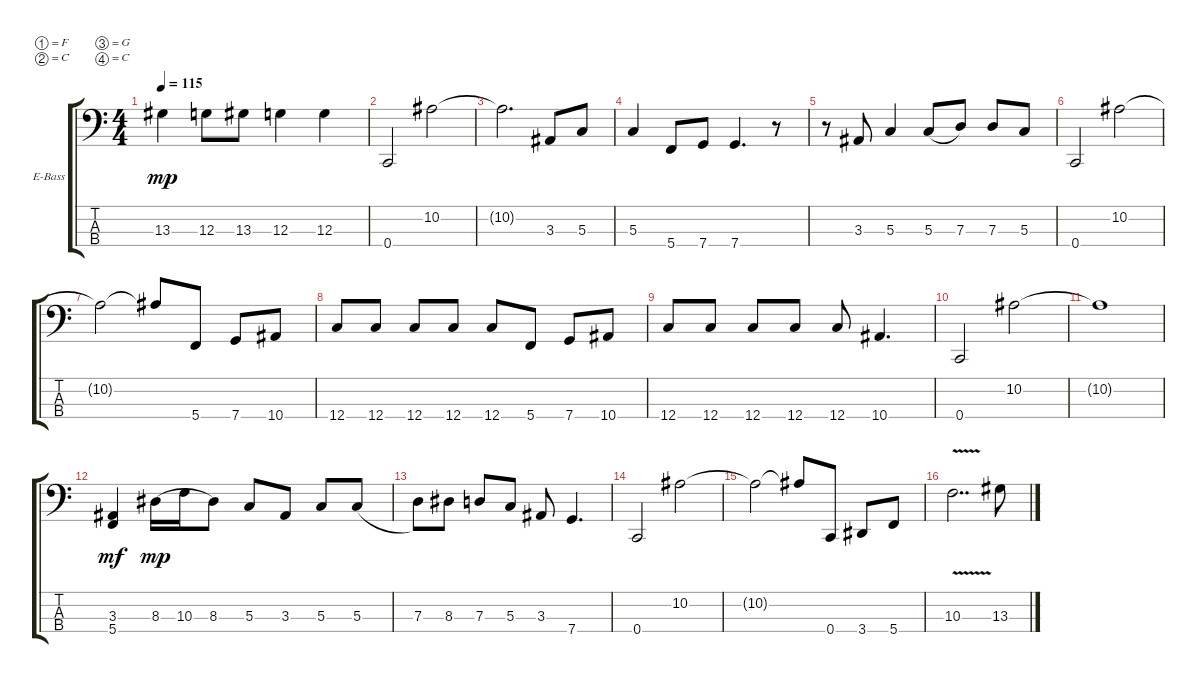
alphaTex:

\defaultSystemsLayout 4
\bracketExtendMode groupsimilarinstruments
\firstSystemTrackNameOrientation horizontal
\otherSystemsTrackNameOrientation horizontal
\track ("Electric Bass" "E-Bass") {instrument electricbassfinger}
\staff {score tabs}
\tuning (F2 C2 G1 C1)
\ts (4 4)
\tempo 115
\clef f4
\ks c
13.3{t}.4{dy mp} 12.3.8 13.3.8 12.3.4 12.3.4 |
0.4.2 10.2.2 |
10.2{t}.2{d} 3.3.8 5.3.8 |
5.3.4 5.4.8 7.4.8 7.4.4{d} r.8 |
r.8 3.3.8 5.3.4 5.3.8{legatoorigin} 7.3.8 7.3.8 5.3.8 |
0.4.2 10.2.2 |
10.2{t}.2 10.2{t}.8 5.4.8 7.4.8 10.4.8 |
12.4.8 12.4.8 12.4.8 12.4.8 12.4.8 5.4.8 7.4.8 10.4.8 |
12.4.8 12.4.8 12.4.8 12.4.8 12.4.8 10.4.4{d} |
0.4.2 10.2.2 |
10.2{t}.1 |
(5.4 3.3).4{dy mf} 8.3.16{dy mp legatoorigin} 10.3.16{legatoorigin} 8.3.8 5.3.8 3.3.8 5.3.8 5.3.8{legatoorigin} |
7.3.8 8.3.8 7.3.8 5.3.8 3.3.8 7.4.4{d} |
0.4.2 10.2.2 |
10.2{t}.2 10.2{t}.8 0.4.8 3.4.8 5.4.8 |
10.3{v}.2{dd} 13.3.8
